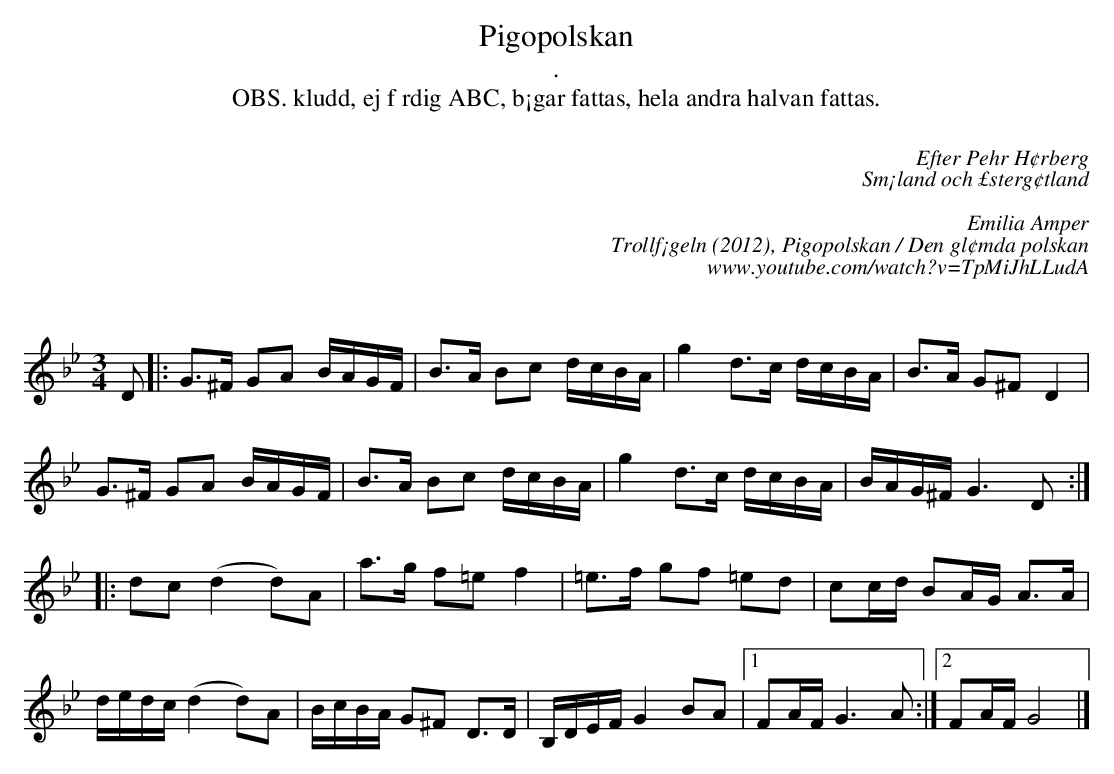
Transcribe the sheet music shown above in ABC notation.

X:1
Q: 80
T: Pigopolskan
T: .
T: OBS. kludd, ej f rdig ABC, b¡gar fattas, hela andra halvan fattas.
C:
C: Efter Pehr H¢rberg
C: Sm¡land och £sterg¢tland
C:
C: Emilia Amper
C: Trollf¡geln (2012), Pigopolskan / Den gl¢mda polskan
C: www.youtube.com/watch?v=TpMiJhLLudA
C:
M: 3/4
L: 1/8
K: Gm
D |: G3/^F/ GA B/A/G/F/ | B3/A/ Bc d/c/B/A/ | g2 d3/c/ d/c/B/A/ | B3/A/ G^F D2 |
G3/^F/ GA B/A/G/F/ | B3/A/ Bc d/c/B/A/ | g2 d3/c/ d/c/B/A/ | B/A/G/^F/ G3 D :|
|: dc (d2 d)A | a3/g/ f=e f2 | =e3/f/ gf =ed | cc/d/ BA/G/ A3/A/ |
d/e/d/c/ (d2 d)A | B/c/B/A/ G^F D3/D/ | B,/D/E/F/ G2 BA |[1 FA/F/ G3 A :|[2 FA/F/ G4 |]
